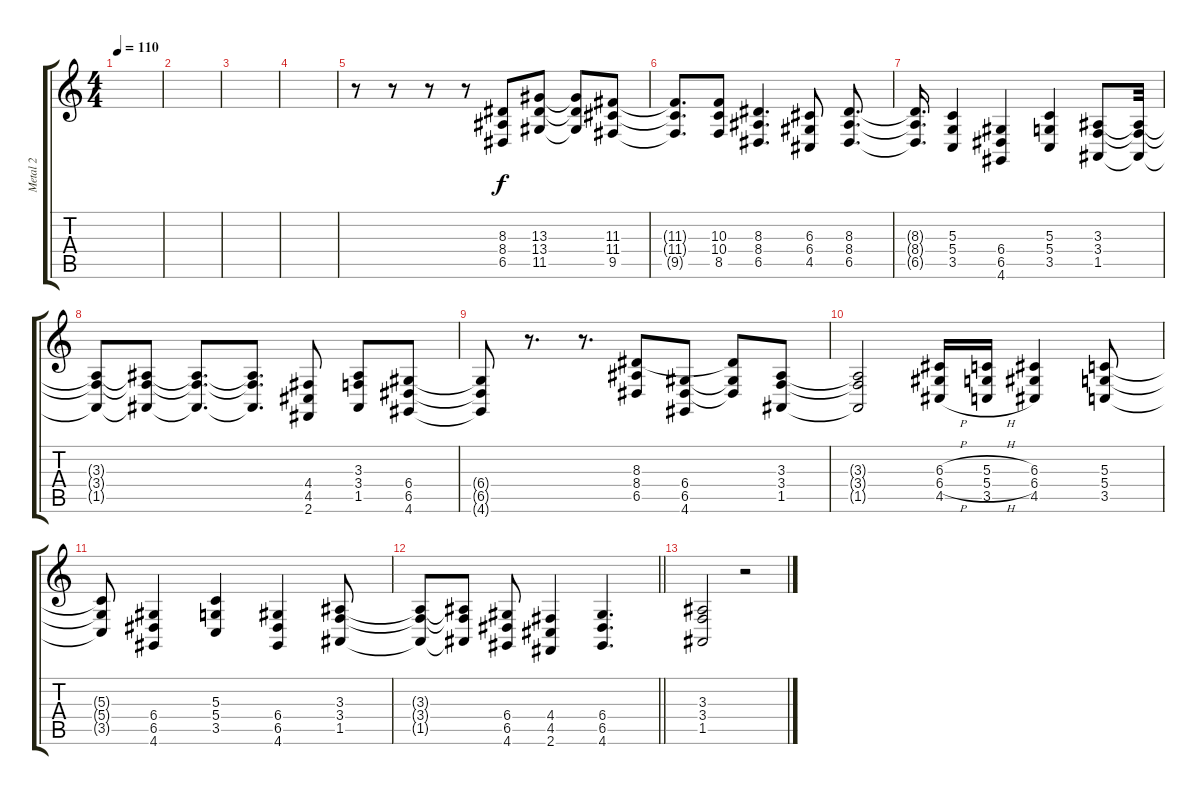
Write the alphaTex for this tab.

\track ("Metal 2" "Metal 2") {instrument trombone}
\staff {score tabs}
\tuning (E4 B3 G3 D3 A2 E2) {hide}
\ts (4 4)
\tempo 110
\clef g2
\ks c
|
|
|
|
r.8 r.8 r.8 r.8 (8.3 8.4 6.5).8 (13.3 13.4 11.5).8 (13.3{t} 13.4{t} 11.5{t}).8 (11.3 11.4 9.5).8 |
(11.3{t} 11.4{t} 9.5{t}).8{d} (10.3 10.4 8.5).8 (8.3 8.4 6.5).4{d} (6.3 6.4 4.5).8 (8.3 8.4 6.5).8{d} |
(8.3{t} 8.4{t} 6.5{t}).16{d} (5.3 5.4 3.5).4 (6.4 6.5 4.6).4 (5.3 5.4 3.5).4 (3.3 3.4 1.5).8 (3.3{t} 3.4{t} 1.5{t}).32 |
(3.3{t} 3.4{t} 1.5{t}).8 (3.3{t} 3.4{t} 1.5{t}).8 (3.3{t} 3.4{t} 1.5{t}).8{d} (3.3{t} 3.4{t} 1.5{t}).8{d} (4.4 4.5 2.6).8 (3.3 3.4 1.5).8 (6.4 6.5 4.6).8 |
(6.4{t} 6.5{t} 4.6{t}).8 r.8{d} r.8{d} (8.3 8.4 6.5).8 (6.4 6.5 4.6).8 (8.3{t} 6.4{t} 6.5{t}).8 (3.3 3.4 1.5).8 |
(3.3{t} 3.4{t} 1.5{t}).2 (6.3{h} 6.4{h} 4.5{h}).16 (5.3{h} 5.4{h} 3.5{h}).16 (6.3 6.4 4.5).4 (5.3 5.4 3.5).8 |
(5.3{t} 5.4{t} 3.5{t}).8 (6.4 6.5 4.6).4 (5.3 5.4 3.5).4 (6.4 6.5 4.6).4 (3.3 3.4 1.5).8 |
\barLineRight lightlight
(3.3{t} 3.4{t} 1.5{t}).8 (3.3{t} 3.4{t} 1.5{t}).8 (6.4 6.5 4.6).8 (4.4 4.5 2.6).4 (6.4 6.5 4.6).4{d} |
(3.3 3.4 1.5).2 r.2
